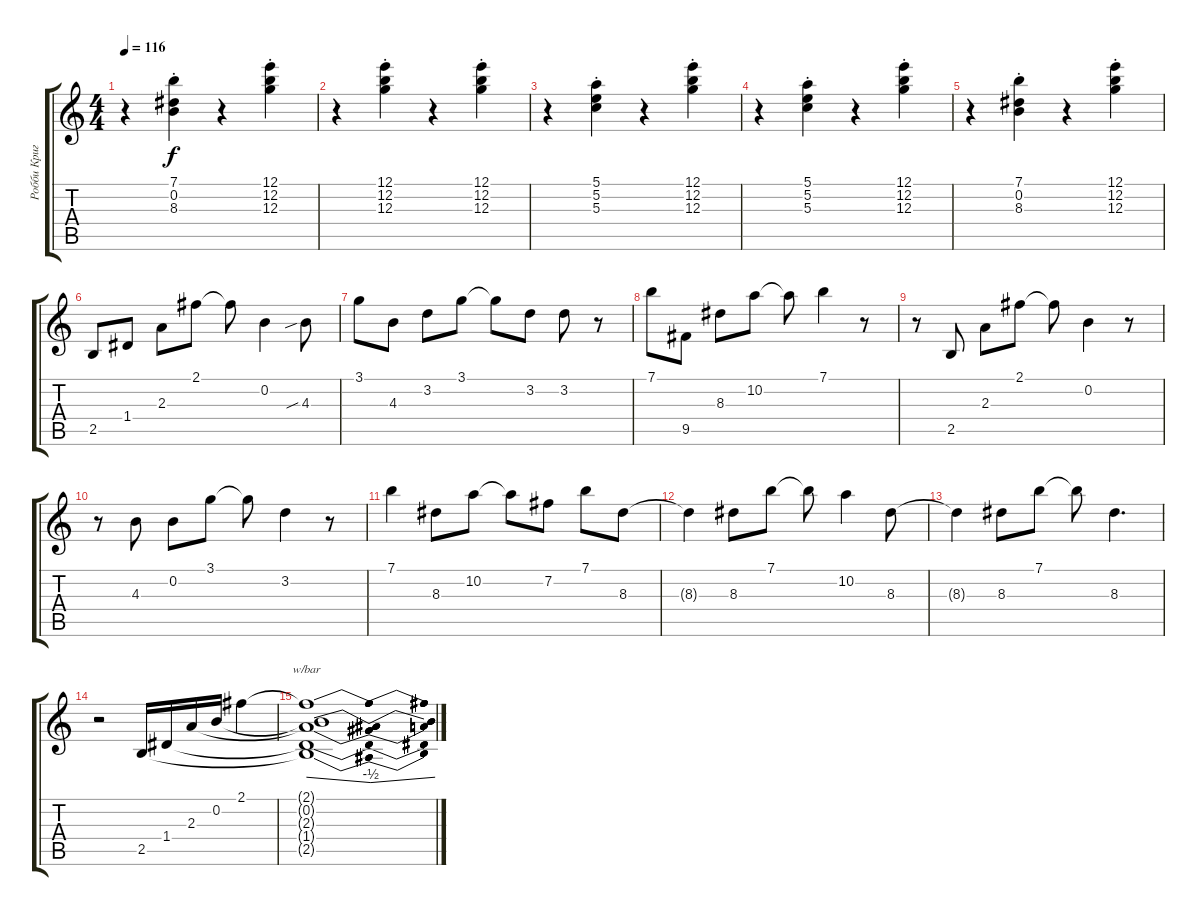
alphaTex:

\track ("Робби Кригер" "Робби Криг") {instrument acousticguitarsteel}
\staff {score tabs}
\tuning (E4 B3 G3 D3 A2 E2) {hide}
\ts (4 4)
\tempo 116
\clef g2
\ks c
r.4{dy f} (7.1{st} 0.2{st} 8.3{st}).4 r.4 (12.1{st} 12.2{st} 12.3{st}).4 |
r.4 (12.1{st} 12.2{st} 12.3{st}).4 r.4 (12.1{st} 12.2{st} 12.3{st}).4 |
r.4 (5.1{st} 5.2{st} 5.3{st}).4 r.4 (12.1{st} 12.2{st} 12.3{st}).4 |
r.4 (5.1{st} 5.2{st} 5.3{st}).4 r.4 (12.1{st} 12.2{st} 12.3{st}).4 |
r.4 (7.1{st} 0.2{st} 8.3{st}).4 r.4 (12.1{st} 12.2{st} 12.3{st}).4 |
2.5.8 1.4.8 2.3.8 2.1.8 2.1{t}.8 0.2.4 4.3{sib}.8 |
3.1.8 4.3.8 3.2.8 3.1.8 3.1{t}.8 3.2.8 3.2.8 r.8 |
7.1.8 9.5.8 8.3.8 10.2.8 10.2{t}.8 7.1.4 r.8 |
r.8 2.5.8 2.3.8 2.1.8 2.1{t}.8 0.2.4 r.8 |
r.8 4.3.8 0.2.8 3.1.8 3.1{t}.8 3.2.4 r.8 |
7.1.4 8.3.8 10.2.8 10.2{t}.8 7.2.8 7.1.8 8.3.8 |
8.3{t}.4 8.3.8 7.1.8 7.1{t}.8 10.2.4 8.3.8 |
8.3{t}.4 8.3.8 7.1.8 7.1{t}.8 8.3.4{d} |
r.2 2.5.16 1.4.16 2.3.16 0.2.16 2.1.4 |
(2.1{t} 0.2{t} 2.3{t} 1.4{t} 2.5{t}).1{tbe (dip default 0 0 30 -2 60 0)}
